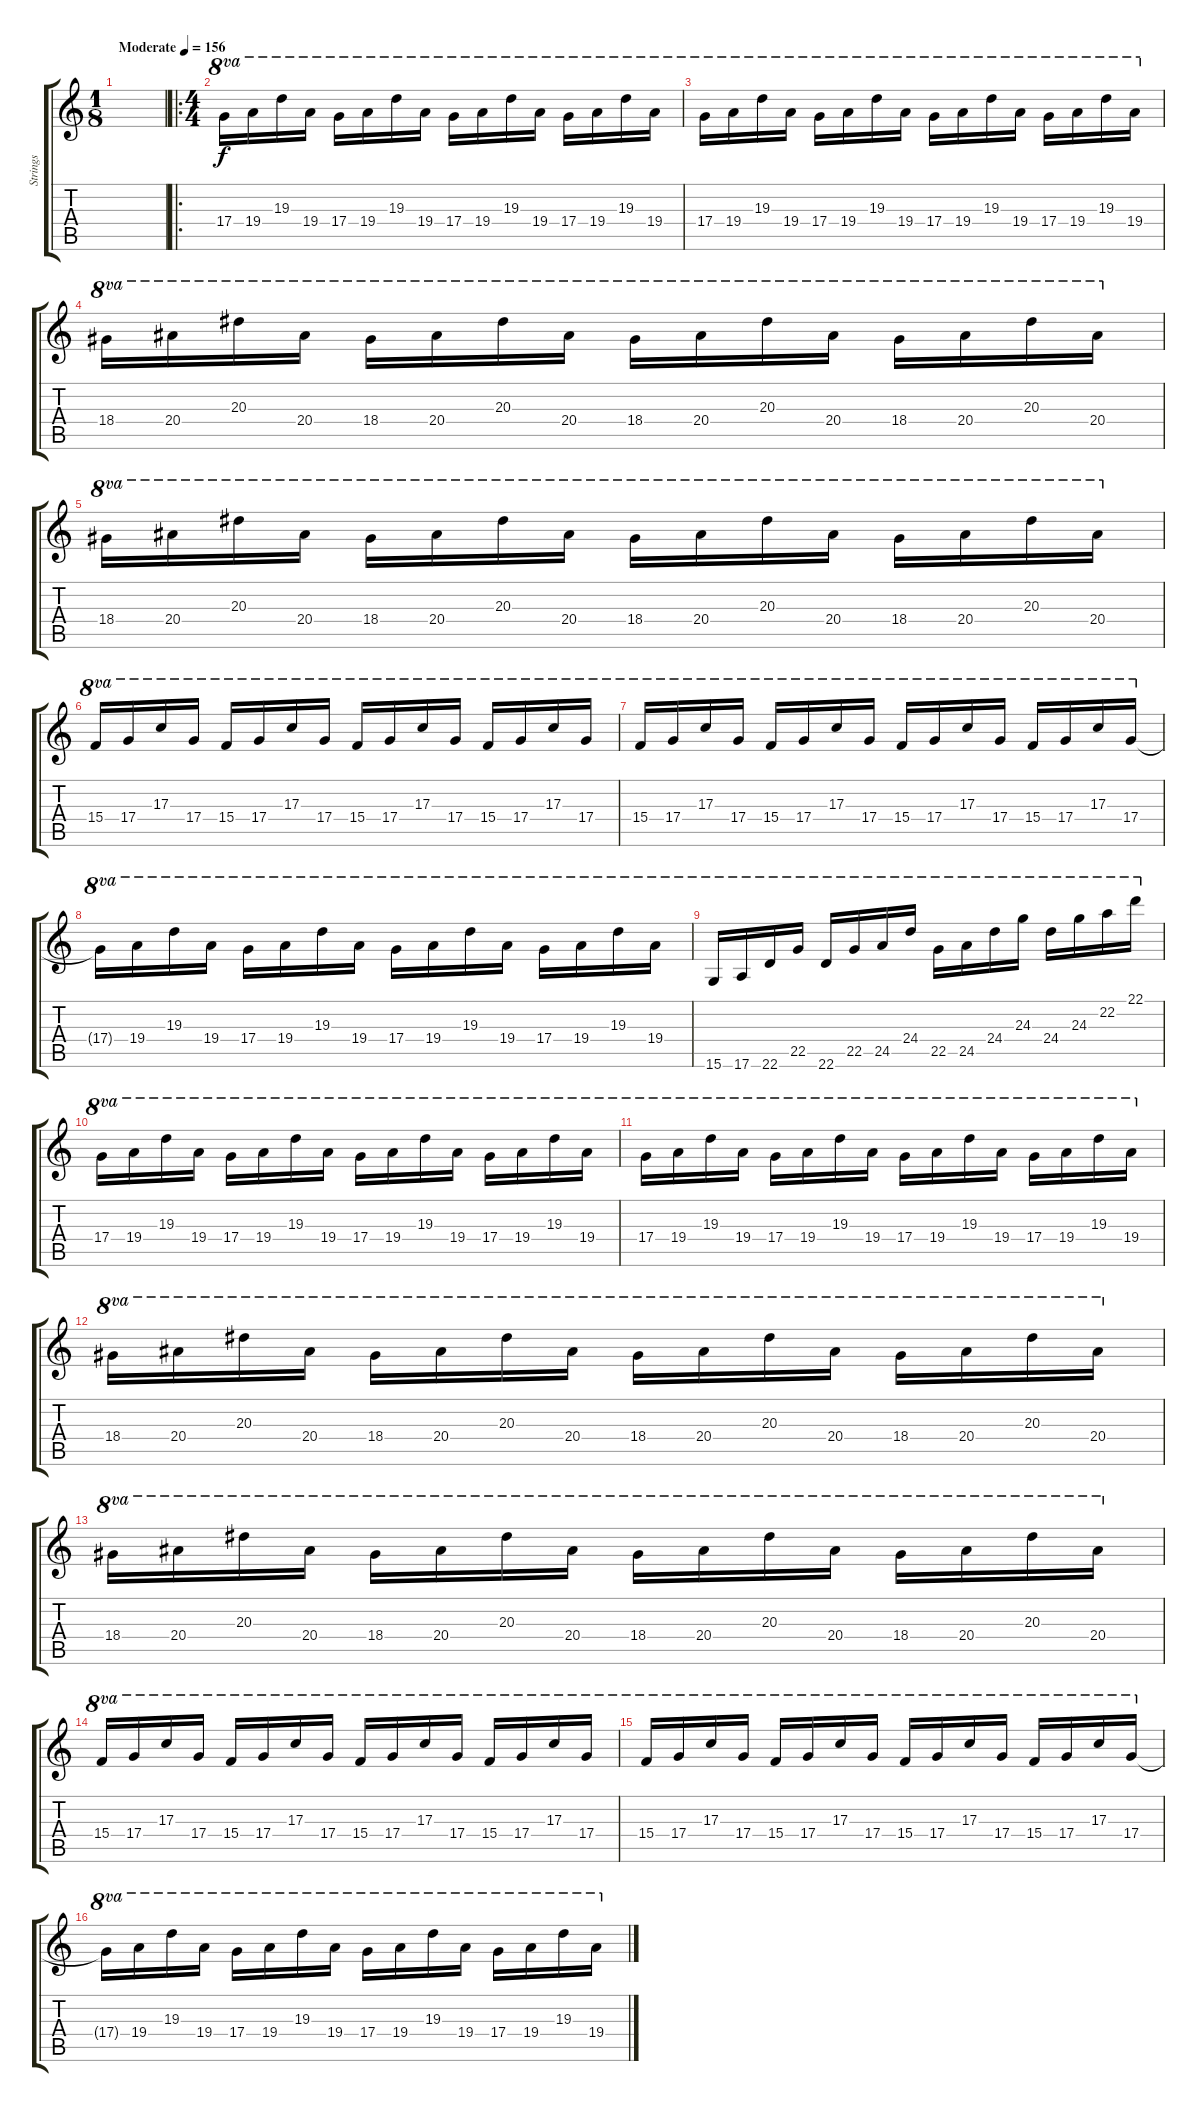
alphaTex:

\track ("Strings" "Strings") {instrument tremolostrings}
\staff {score tabs}
\tuning (E5 B4 G4 D4 A3 E3) {hide}
\ts (1 8)
\tempo (156 "Moderate")
\clef g2
\ks c
|
\ro
\ts (4 4)
17.4.16{ot 8va} 19.4.16{ot 8va} 19.3.16{ot 8va} 19.4.16{ot 8va} 17.4.16{ot 8va} 19.4.16{ot 8va} 19.3.16{ot 8va} 19.4.16{ot 8va} 17.4.16{ot 8va} 19.4.16{ot 8va} 19.3.16{ot 8va} 19.4.16{ot 8va} 17.4.16{ot 8va} 19.4.16{ot 8va} 19.3.16{ot 8va} 19.4.16{ot 8va} |
17.4.16{ot 8va} 19.4.16{ot 8va} 19.3.16{ot 8va} 19.4.16{ot 8va} 17.4.16{ot 8va} 19.4.16{ot 8va} 19.3.16{ot 8va} 19.4.16{ot 8va} 17.4.16{ot 8va} 19.4.16{ot 8va} 19.3.16{ot 8va} 19.4.16{ot 8va} 17.4.16{ot 8va} 19.4.16{ot 8va} 19.3.16{ot 8va} 19.4.16{ot 8va} |
18.4.16{ot 8va} 20.4.16{ot 8va} 20.3.16{ot 8va} 20.4.16{ot 8va} 18.4.16{ot 8va} 20.4.16{ot 8va} 20.3.16{ot 8va} 20.4.16{ot 8va} 18.4.16{ot 8va} 20.4.16{ot 8va} 20.3.16{ot 8va} 20.4.16{ot 8va} 18.4.16{ot 8va} 20.4.16{ot 8va} 20.3.16{ot 8va} 20.4.16{ot 8va} |
18.4.16{ot 8va} 20.4.16{ot 8va} 20.3.16{ot 8va} 20.4.16{ot 8va} 18.4.16{ot 8va} 20.4.16{ot 8va} 20.3.16{ot 8va} 20.4.16{ot 8va} 18.4.16{ot 8va} 20.4.16{ot 8va} 20.3.16{ot 8va} 20.4.16{ot 8va} 18.4.16{ot 8va} 20.4.16{ot 8va} 20.3.16{ot 8va} 20.4.16{ot 8va} |
15.4.16{ot 8va} 17.4.16{ot 8va} 17.3.16{ot 8va} 17.4.16{ot 8va} 15.4.16{ot 8va} 17.4.16{ot 8va} 17.3.16{ot 8va} 17.4.16{ot 8va} 15.4.16{ot 8va} 17.4.16{ot 8va} 17.3.16{ot 8va} 17.4.16{ot 8va} 15.4.16{ot 8va} 17.4.16{ot 8va} 17.3.16{ot 8va} 17.4.16{ot 8va} |
15.4.16{ot 8va} 17.4.16{ot 8va} 17.3.16{ot 8va} 17.4.16{ot 8va} 15.4.16{ot 8va} 17.4.16{ot 8va} 17.3.16{ot 8va} 17.4.16{ot 8va} 15.4.16{ot 8va} 17.4.16{ot 8va} 17.3.16{ot 8va} 17.4.16{ot 8va} 15.4.16{ot 8va} 17.4.16{ot 8va} 17.3.16{ot 8va} 17.4.16{ot 8va} |
17.4{t}.16{ot 8va} 19.4.16{ot 8va} 19.3.16{ot 8va} 19.4.16{ot 8va} 17.4.16{ot 8va} 19.4.16{ot 8va} 19.3.16{ot 8va} 19.4.16{ot 8va} 17.4.16{ot 8va} 19.4.16{ot 8va} 19.3.16{ot 8va} 19.4.16{ot 8va} 17.4.16{ot 8va} 19.4.16{ot 8va} 19.3.16{ot 8va} 19.4.16{ot 8va} |
15.6.16{ot 8va} 17.6.16{ot 8va} 22.6.16{ot 8va} 22.5.16{ot 8va} 22.6.16{ot 8va} 22.5.16{ot 8va} 24.5.16{ot 8va} 24.4.16{ot 8va} 22.5.16{ot 8va} 24.5.16{ot 8va} 24.4.16{ot 8va} 24.3.16{ot 8va} 24.4.16{ot 8va} 24.3.16{ot 8va} 22.2.16{ot 8va} 22.1.16{ot 8va} |
17.4.16{ot 8va} 19.4.16{ot 8va} 19.3.16{ot 8va} 19.4.16{ot 8va} 17.4.16{ot 8va} 19.4.16{ot 8va} 19.3.16{ot 8va} 19.4.16{ot 8va} 17.4.16{ot 8va} 19.4.16{ot 8va} 19.3.16{ot 8va} 19.4.16{ot 8va} 17.4.16{ot 8va} 19.4.16{ot 8va} 19.3.16{ot 8va} 19.4.16{ot 8va} |
17.4.16{ot 8va} 19.4.16{ot 8va} 19.3.16{ot 8va} 19.4.16{ot 8va} 17.4.16{ot 8va} 19.4.16{ot 8va} 19.3.16{ot 8va} 19.4.16{ot 8va} 17.4.16{ot 8va} 19.4.16{ot 8va} 19.3.16{ot 8va} 19.4.16{ot 8va} 17.4.16{ot 8va} 19.4.16{ot 8va} 19.3.16{ot 8va} 19.4.16{ot 8va} |
18.4.16{ot 8va} 20.4.16{ot 8va} 20.3.16{ot 8va} 20.4.16{ot 8va} 18.4.16{ot 8va} 20.4.16{ot 8va} 20.3.16{ot 8va} 20.4.16{ot 8va} 18.4.16{ot 8va} 20.4.16{ot 8va} 20.3.16{ot 8va} 20.4.16{ot 8va} 18.4.16{ot 8va} 20.4.16{ot 8va} 20.3.16{ot 8va} 20.4.16{ot 8va} |
18.4.16{ot 8va} 20.4.16{ot 8va} 20.3.16{ot 8va} 20.4.16{ot 8va} 18.4.16{ot 8va} 20.4.16{ot 8va} 20.3.16{ot 8va} 20.4.16{ot 8va} 18.4.16{ot 8va} 20.4.16{ot 8va} 20.3.16{ot 8va} 20.4.16{ot 8va} 18.4.16{ot 8va} 20.4.16{ot 8va} 20.3.16{ot 8va} 20.4.16{ot 8va} |
15.4.16{ot 8va} 17.4.16{ot 8va} 17.3.16{ot 8va} 17.4.16{ot 8va} 15.4.16{ot 8va} 17.4.16{ot 8va} 17.3.16{ot 8va} 17.4.16{ot 8va} 15.4.16{ot 8va} 17.4.16{ot 8va} 17.3.16{ot 8va} 17.4.16{ot 8va} 15.4.16{ot 8va} 17.4.16{ot 8va} 17.3.16{ot 8va} 17.4.16{ot 8va} |
15.4.16{ot 8va} 17.4.16{ot 8va} 17.3.16{ot 8va} 17.4.16{ot 8va} 15.4.16{ot 8va} 17.4.16{ot 8va} 17.3.16{ot 8va} 17.4.16{ot 8va} 15.4.16{ot 8va} 17.4.16{ot 8va} 17.3.16{ot 8va} 17.4.16{ot 8va} 15.4.16{ot 8va} 17.4.16{ot 8va} 17.3.16{ot 8va} 17.4.16{ot 8va} |
17.4{t}.16{ot 8va} 19.4.16{ot 8va} 19.3.16{ot 8va} 19.4.16{ot 8va} 17.4.16{ot 8va} 19.4.16{ot 8va} 19.3.16{ot 8va} 19.4.16{ot 8va} 17.4.16{ot 8va} 19.4.16{ot 8va} 19.3.16{ot 8va} 19.4.16{ot 8va} 17.4.16{ot 8va} 19.4.16{ot 8va} 19.3.16{ot 8va} 19.4.16{ot 8va}
